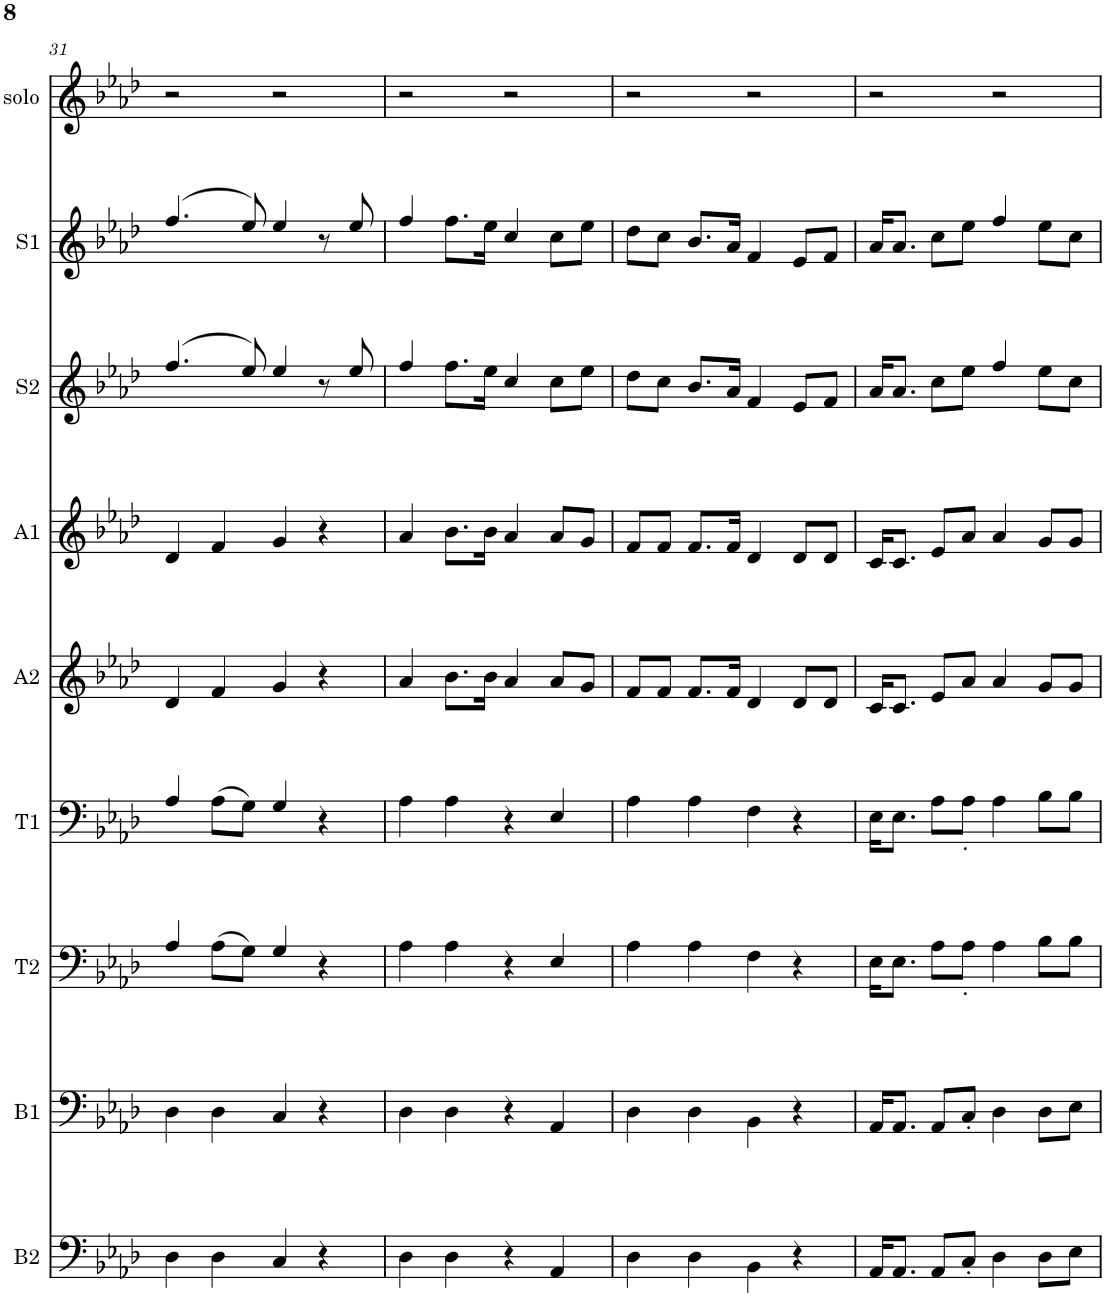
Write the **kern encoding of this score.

**kern	**kern	**kern	**kern	**kern	**kern	**kern	**kern	**kern
*part9	*part8	*part7	*part6	*part5	*part4	*part3	*part2	*part1
*staff9	*staff8	*staff7	*staff6	*staff5	*staff4	*staff3	*staff2	*staff1
*I"B2	*I"B1	*I"T2	*I"T1	*I"A2	*I"A1	*I"S2	*I"S1	*I"solo
*I'B2	*I'B1	*I'T2	*I'T1	*I'A2	*I'A1	*I'S2	*I'S1	*I'solo
!!LO:PB:g=z
*clefF4	*clefF4	*clefF4	*clefF4	*clefG2	*clefG2	*clefG2	*clefG2	*clefG2
*k[b-e-a-d-]	*k[b-e-a-d-]	*k[b-e-a-d-]	*k[b-e-a-d-]	*k[b-e-a-d-]	*k[b-e-a-d-]	*k[b-e-a-d-]	*k[b-e-a-d-]	*k[b-e-a-d-]
*M4/4	*M4/4	*M4/4	*M4/4	*M4/4	*M4/4	*M4/4	*M4/4	*M4/4
=31	=31	=31	=31	=31	=31	=31	=31	=31
4D-\	4D-\	4A-/	4A-/	4d-/	4d-/	(>4.ff/	(>4.ff/	2r
4D-\	4D-\	(>8A-\L	(>8A-\L	4f/	4f/	.	.	.
.	.	8G\J)	8G\J)	.	.	8ee-/)	8ee-/)	.
4C/	4C/	4G/	4G/	4g/	4g/	4ee-/	4ee-/	2r
4r	4r	4r	4r	4r	4r	8r	8r	.
.	.	.	.	.	.	8ee-/	8ee-/	.
=32	=32	=32	=32	=32	=32	=32	=32	=32
4D-\	4D-\	4A-\	4A-\	4a-/	4a-/	4ff/	4ff/	2r
4D-\	4D-\	4A-\	4A-\	8.b-\L	8.b-\L	8.ff\L	8.ff\L	.
.	.	.	.	16b-\Jk	16b-\Jk	16ee-\Jk	16ee-\Jk	.
4r	4r	4r	4r	4a-/	4a-/	4cc/	4cc/	2r
4AA-/	4AA-/	4E-/	4E-/	8a-/L	8a-/L	8cc\L	8cc\L	.
.	.	.	.	8g/J	8g/J	8ee-\J	8ee-\J	.
=33	=33	=33	=33	=33	=33	=33	=33	=33
4D-\	4D-\	4A-\	4A-\	8f/L	8f/L	8dd-\L	8dd-\L	2r
.	.	.	.	8f/J	8f/J	8cc\J	8cc\J	.
4D-\	4D-\	4A-\	4A-\	8.f/L	8.f/L	8.b-/L	8.b-/L	.
.	.	.	.	16f/Jk	16f/Jk	16a-/Jk	16a-/Jk	.
4BB-\	4BB-\	4F\	4F\	4d-/	4d-/	4f/	4f/	2r
4r	4r	4r	4r	8d-/L	8d-/L	8e-/L	8e-/L	.
.	.	.	.	8d-/J	8d-/J	8f/J	8f/J	.
=34	=34	=34	=34	=34	=34	=34	=34	=34
16AA-/KL	16AA-/KL	16E-\KL	16E-\KL	16c/KL	16c/KL	16a-/KL	16a-/KL	2r
8.AA-/J	8.AA-/J	8.E-\J	8.E-\J	8.c/J	8.c/J	8.a-/J	8.a-/J	.
8AA-/L	8AA-/L	8A-\L	8A-\L	8e-/L	8e-/L	8cc\L	8cc\L	.
8C'</J	8C'</J	8A-'<\J	8A-'<\J	8a-/J	8a-/J	8ee-\J	8ee-\J	.
4D-\	4D-\	4A-\	4A-\	4a-/	4a-/	4ff/	4ff/	2r
8D-\L	8D-\L	8B-\L	8B-\L	8g/L	8g/L	8ee-\L	8ee-\L	.
8E-\J	8E-\J	8B-\J	8B-\J	8g/J	8g/J	8cc\J	8cc\J	.
=	=	=	=	=	=	=	=	=
*-	*-	*-	*-	*-	*-	*-	*-	*-
